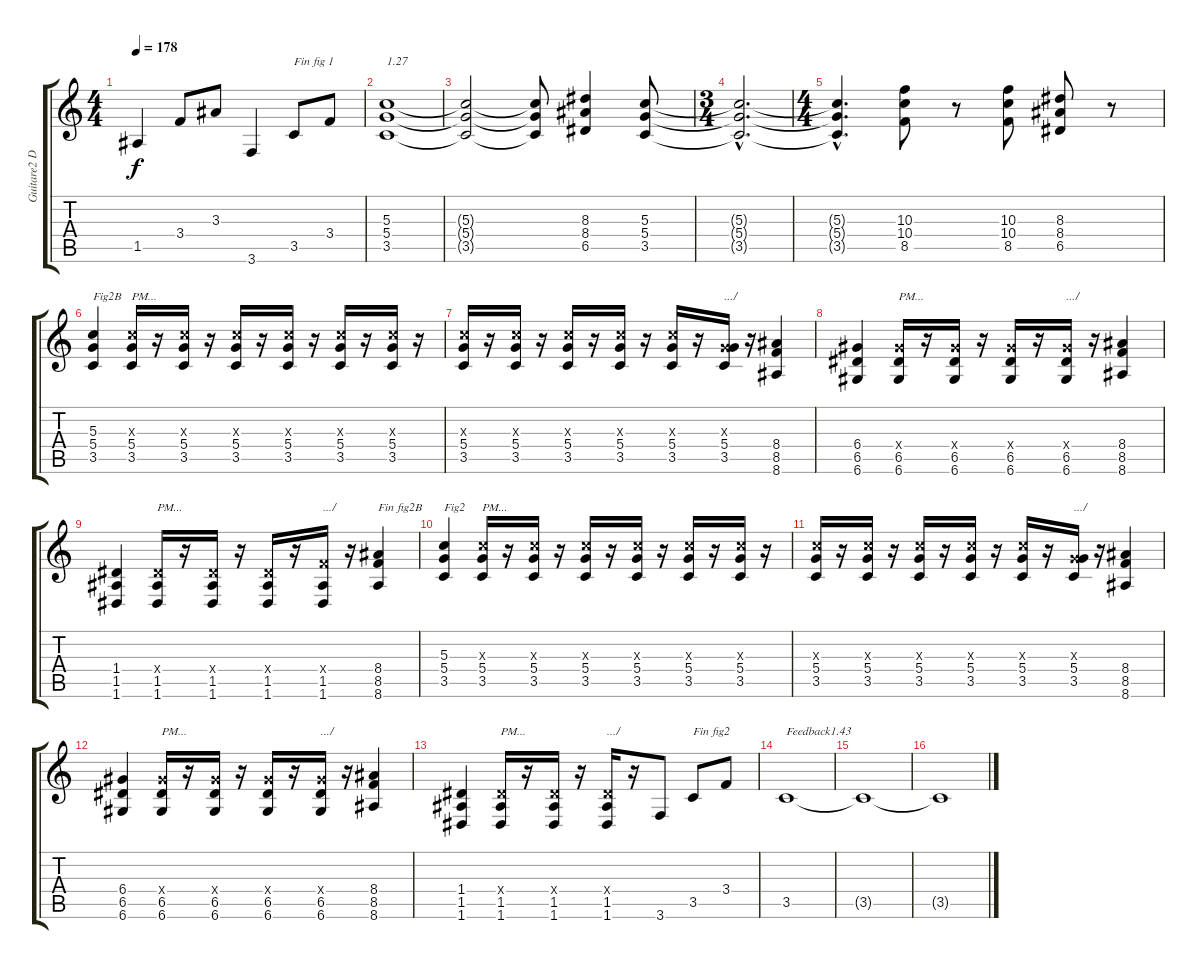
\track ("Guitare2 Dr-D" "Guitare2 D") {instrument overdrivenguitar}
\staff {score tabs}
\tuning (E4 B3 G3 D3 A2 D2) {hide}
\ts (4 4)
\tempo 178
\clef g2
\ks c
1.5.4{dy f} 3.4.8 3.3.8 3.6.4 3.5.8{txt "Fin fig 1"} 3.4.8 |
(5.3 5.4 3.5).1{txt "1.27"} |
(5.3{t} 5.4{t} 3.5{t}).2 (5.3{t} 5.4{t} 3.5{t}).8 (8.3 8.4 6.5).4 (5.3 5.4 3.5).8 |
\ts (3 4)
(5.3{hac t} 5.4{hac t} 3.5{hac t}).2{d} |
\ts (4 4)
(5.3{hac t} 5.4{hac t} 3.5{hac t}).4{d} (10.3 10.4 8.5).8 r.8 (10.3 10.4 8.5).8 (8.3 8.4 6.5).8 r.8 |
(5.3 5.4 3.5).4{txt "Fig2B"} (5.3{x} 5.4 3.5).16{txt "PM..."} r.16 (5.3{x} 5.4 3.5).16 r.16 (5.3{x} 5.4 3.5).16 r.16 (5.3{x} 5.4 3.5).16 r.16 (5.3{x} 5.4 3.5).16 r.16 (5.3{x} 5.4 3.5).16 r.16 |
(5.3{x} 5.4 3.5).16 r.16 (5.3{x} 5.4 3.5).16 r.16 (5.3{x} 5.4 3.5).16 r.16 (5.3{x} 5.4 3.5).16 r.16 (5.3{x} 5.4 3.5).16 r.16 (0.3{x} 5.4 3.5).16{txt ".../"} r.16 (8.4 8.5 8.6).4 |
(6.4 6.5 6.6).4 (6.4{x} 6.5 6.6).16{txt "PM..."} r.16 (6.4{x} 6.5 6.6).16 r.16 (6.4{x} 6.5 6.6).16 r.16 (6.4{x} 6.5 6.6).16{txt ".../"} r.16 (8.4 8.5 8.6).4 |
(1.4 1.5 1.6).4 (1.4{x} 1.5 1.6).16{txt "PM..."} r.16 (1.4{x} 1.5 1.6).16 r.16 (1.4{x} 1.5 1.6).16 r.16 (3.4{x} 1.5 1.6).16{txt ".../"} r.16 (8.4 8.5 8.6).4{txt "Fin fig2B"} |
(5.3 5.4 3.5).4{txt "Fig2"} (5.3{x} 5.4 3.5).16{txt "PM..."} r.16 (5.3{x} 5.4 3.5).16 r.16 (5.3{x} 5.4 3.5).16 r.16 (5.3{x} 5.4 3.5).16 r.16 (5.3{x} 5.4 3.5).16 r.16 (5.3{x} 5.4 3.5).16 r.16 |
(5.3{x} 5.4 3.5).16 r.16 (5.3{x} 5.4 3.5).16 r.16 (5.3{x} 5.4 3.5).16 r.16 (5.3{x} 5.4 3.5).16 r.16 (5.3{x} 5.4 3.5).16 r.16 (0.3{x} 5.4 3.5).16{txt ".../"} r.16 (8.4 8.5 8.6).4 |
(6.4 6.5 6.6).4 (6.4{x} 6.5 6.6).16{txt "PM..."} r.16 (6.4{x} 6.5 6.6).16 r.16 (6.4{x} 6.5 6.6).16 r.16 (6.4{x} 6.5 6.6).16{txt ".../"} r.16 (8.4 8.5 8.6).4 |
(1.4 1.5 1.6).4 (1.4{x} 1.5 1.6).16{txt "PM..."} r.16 (1.4{x} 1.5 1.6).16 r.16 (1.4{x} 1.5 1.6).16{txt ".../"} r.16 3.6.8 3.5.8{txt "Fin fig2"} 3.4.8 |
3.5.1{txt "Feedback1.43"} |
3.5{t}.1 |
3.5{t}.1
